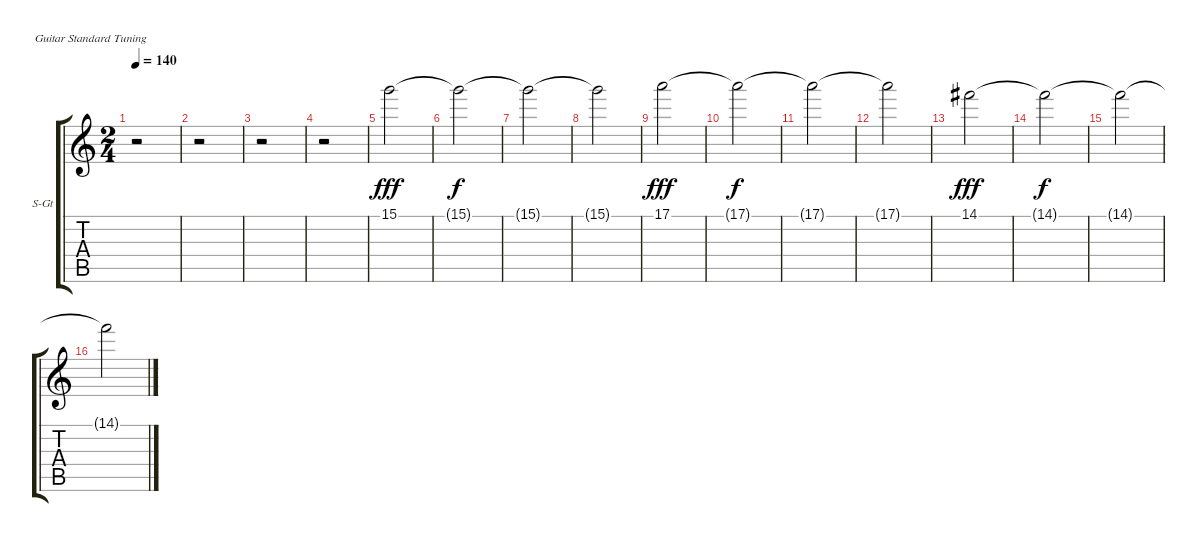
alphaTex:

\bracketExtendMode groupsimilarinstruments
\firstSystemTrackNameOrientation horizontal
\otherSystemsTrackNameOrientation horizontal
\track ("Синтезатор" "S-Gt") {instrument stringensemble1}
\staff {score tabs}
\tuning (E4 B3 G3 D3 A2 E2)
\displaytranspose 12
\ts (2 4)
\tempo 140
\clef g2
\ks c
r.2{dy f} |
r.2 |
r.2 |
r.2 |
15.1.2{dy fff} |
15.1{t}.2{dy f} |
15.1{t}.2 |
15.1{t}.2 |
17.1.2{dy fff} |
17.1{t}.2{dy f} |
17.1{t}.2 |
17.1{t}.2 |
14.1.2{dy fff} |
14.1{t}.2{dy f} |
14.1{t}.2 |
14.1{t}.2
